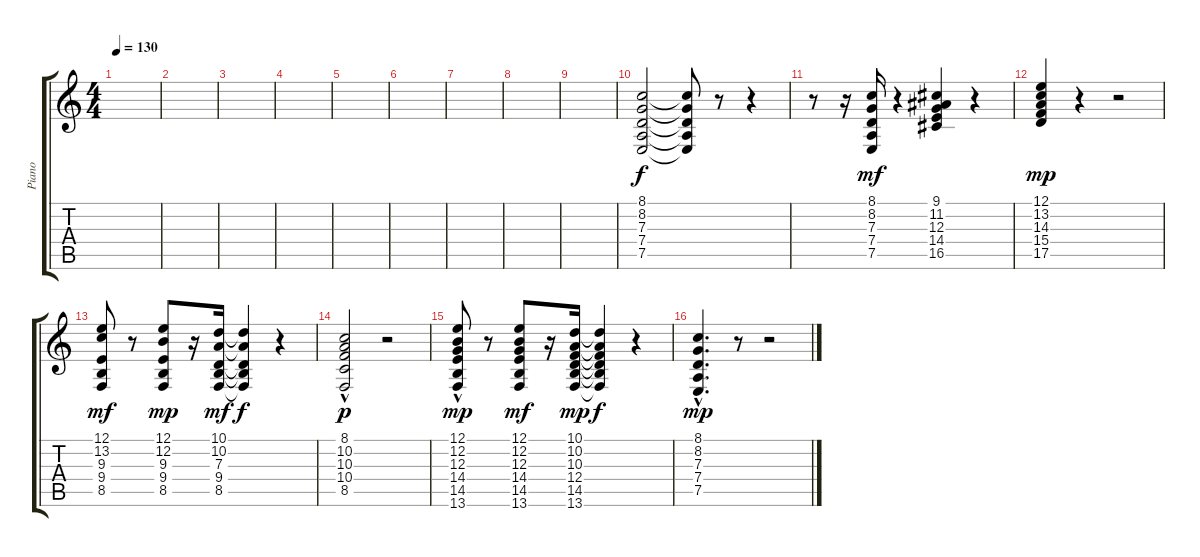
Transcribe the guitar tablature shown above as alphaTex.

\track ("Piano" "Piano") {instrument acousticgrandpiano}
\staff {score tabs}
\tuning (E4 B3 G3 D3 A2 E2) {hide}
\ts (4 4)
\tempo 130
\clef g2
\ks c
|
|
|
|
|
|
|
|
|
(8.1 8.2 7.3 7.4 7.5).2{instrument acousticgrandpiano} (8.1{t} 8.2{t} 7.3{t} 7.4{t} 7.5{t}).8{dy f} r.8 r.4 |
r.8 r.16 (8.1 8.2 7.3 7.4 7.5).16{dy mf} r.4 (9.1 11.2 12.3 14.4 16.5).4 r.4 |
(12.1 13.2 14.3 15.4 17.5).4{dy mp} r.4 r.2 |
(12.1 13.2 9.3 9.4 8.5).8{dy mf} r.8 (12.1 12.2 9.3 9.4 8.5).8{dy mp} r.16 (10.1 10.2 7.3 9.4 8.5).16{dy mf} (10.1{t} 10.2{t} 7.3{t} 9.4{t} 8.5{t}).4{dy f} r.4 |
(8.1 10.2 10.3{hac} 10.4 8.5{hac}).2{dy p} r.2 |
(12.1 12.2 12.3{hac} 14.4{hac} 14.5{hac} 13.6).8{dy mp} r.8 (12.1 12.2 12.3 14.4 14.5 13.6).8{dy mf} r.16 (10.1 10.2 10.3 12.4 14.5 13.6).16{dy mp} (10.1{t} 10.2{t} 10.3{t} 12.4{t} 14.5{t} 13.6{t}).4{dy f} r.4 |
(8.1{hac} 8.2{hac} 7.3{hac} 7.4{hac} 7.5{hac}).4{d dy mp} r.8 r.2
